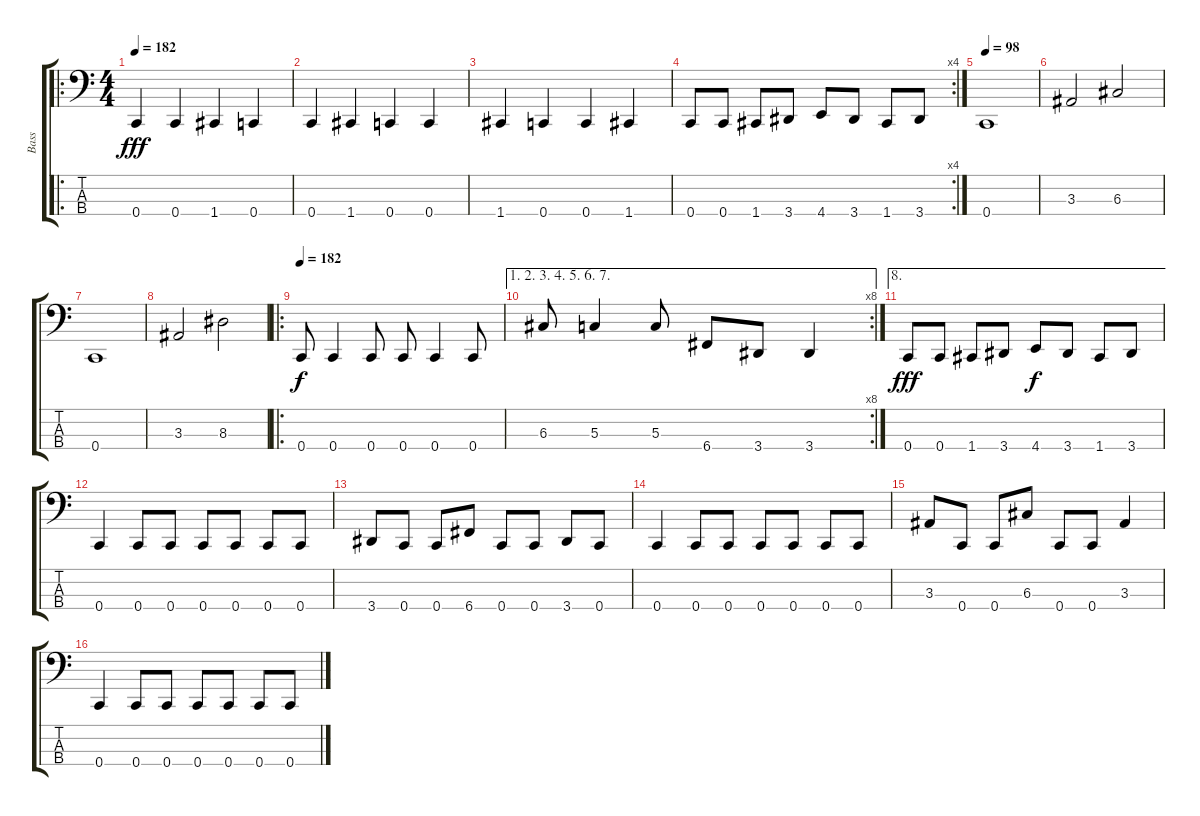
\track ("Bass" "Bass") {instrument electricbassfinger}
\staff {score tabs}
\tuning (F2 C2 G1 C1) {hide}
\ro
\ts (4 4)
\tempo 182
\clef f4
\ks c
0.4.4{dy fff} 0.4.4 1.4.4 0.4.4 |
0.4.4 1.4.4 0.4.4 0.4.4 |
1.4.4 0.4.4 0.4.4 1.4.4 |
\rc 4
0.4.8 0.4.8 1.4.8 3.4.8 4.4.8 3.4.8 1.4.8 3.4.8 |
\tempo 98
0.4.1 |
3.3.2 6.3.2 |
0.4.1 |
3.3.2 8.3.2 |
\ro
\tempo 182
0.4.8{dy f} 0.4.4 0.4.8 0.4.8 0.4.4 0.4.8 |
\ae (1 2 3 4 5 6 7)
\rc 8
6.3.8 5.3.4 5.3.8 6.4.8 3.4.8 3.4.4 |
\ae 8
0.4.8{dy fff} 0.4.8 1.4.8 3.4.8 4.4.8{dy f} 3.4.8 1.4.8 3.4.8 |
0.4.4 0.4.8 0.4.8 0.4.8 0.4.8 0.4.8 0.4.8 |
3.4.8 0.4.8 0.4.8 6.4.8 0.4.8 0.4.8 3.4.8 0.4.8 |
0.4.4 0.4.8 0.4.8 0.4.8 0.4.8 0.4.8 0.4.8 |
3.3.8 0.4.8 0.4.8 6.3.8 0.4.8 0.4.8 3.3.4 |
0.4.4 0.4.8 0.4.8 0.4.8 0.4.8 0.4.8 0.4.8
